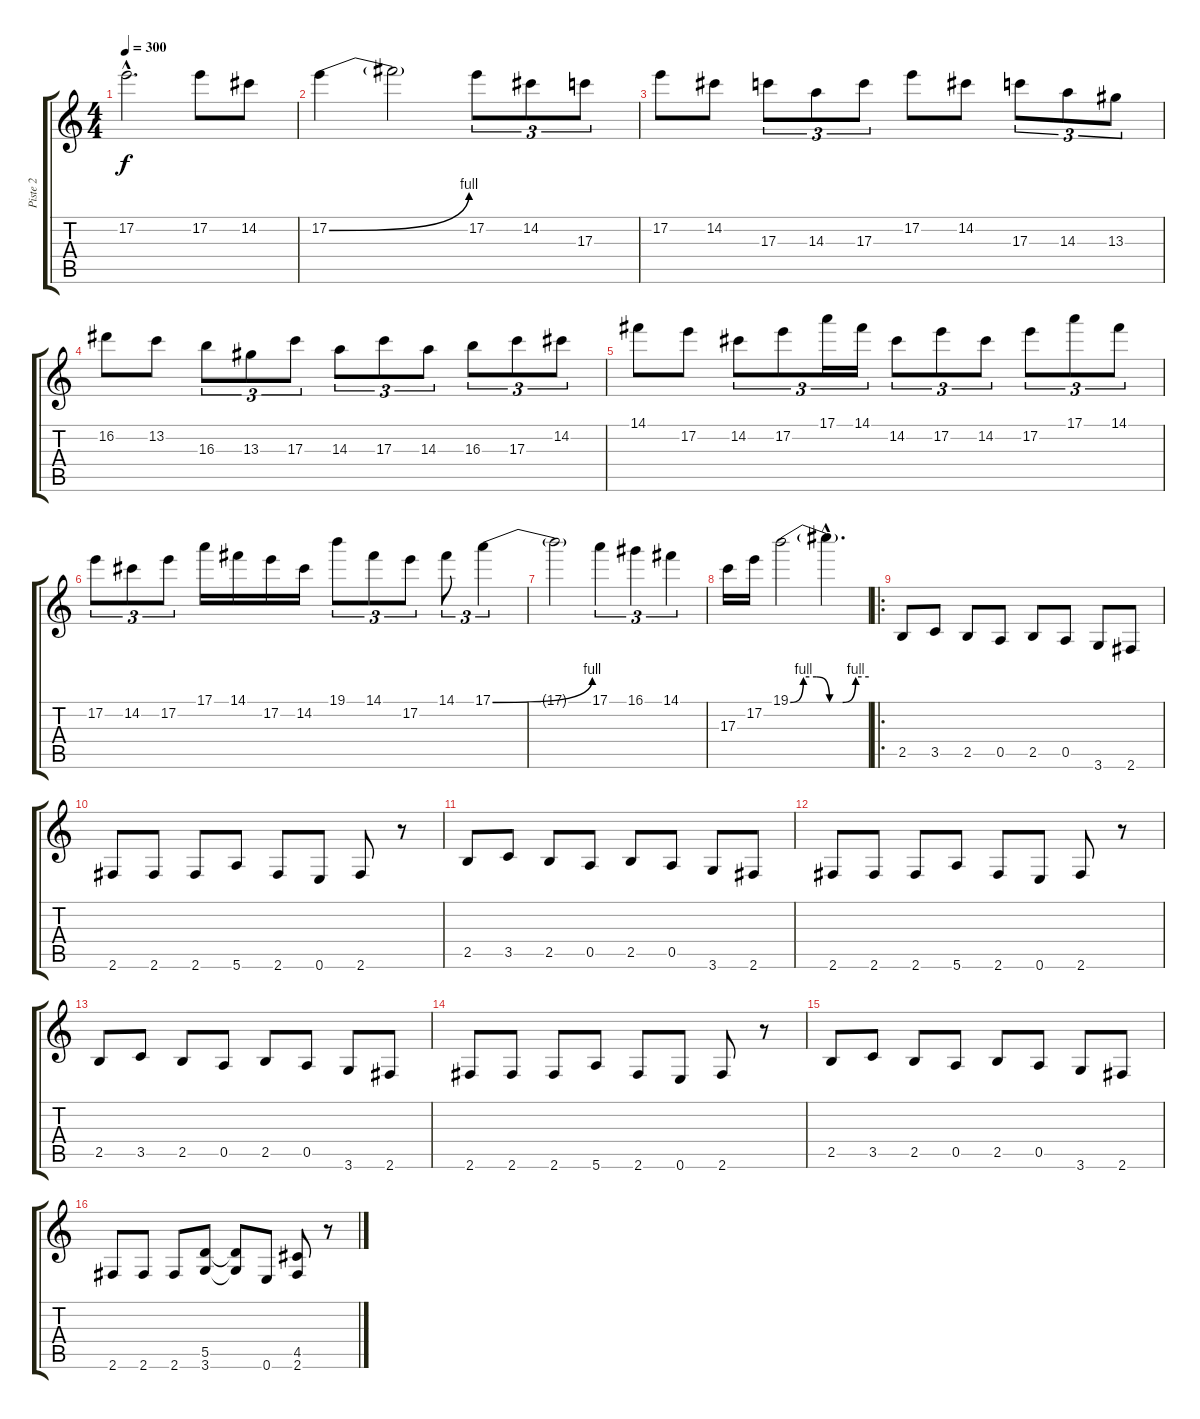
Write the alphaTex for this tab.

\track ("Piste 2" "Piste 2") {instrument distortionguitar}
\staff {score tabs}
\tuning (E4 B3 G3 D3 A2 E2) {hide}
\ts (4 4)
\tempo 300
\clef g2
\ks c
17.2{hac t}.2{d dy f} 17.2.8 14.2.8 |
17.2{be (bend 0 0 60 4)}.4 17.2{t}.2 17.2.8{tu (3 2)} 14.2.8{tu (3 2)} 17.3.8{tu (3 2)} |
17.2.8 14.2.8 17.3.8{tu (3 2)} 14.3.8{tu (3 2)} 17.3.8{tu (3 2)} 17.2.8 14.2.8 17.3.8{tu (3 2)} 14.3.8{tu (3 2)} 13.3.8{tu (3 2)} |
16.2.8 13.2.8 16.3.8{tu (3 2)} 13.3.8{tu (3 2)} 17.3.8{tu (3 2)} 14.3.8{tu (3 2)} 17.3.8{tu (3 2)} 14.3.8{tu (3 2)} 16.3.8{tu (3 2)} 17.3.8{tu (3 2)} 14.2.8{tu (3 2)} |
14.1.8 17.2.8 14.2.8{tu (3 2)} 17.2.8{tu (3 2)} 17.1.16{tu (3 2)} 14.1.16{tu (3 2)} 14.2.8{tu (3 2)} 17.2.8{tu (3 2)} 14.2.8{tu (3 2)} 17.2.8{tu (3 2)} 17.1.8{tu (3 2)} 14.1.8{tu (3 2)} |
17.2.8{tu (3 2)} 14.2.8{tu (3 2)} 17.2.8{tu (3 2)} 17.1.16 14.1.16 17.2.16 14.2.16 19.1.8{tu (3 2)} 14.1.8{tu (3 2)} 17.2.8{tu (3 2)} 14.1.8{tu (3 2)} 17.1{be (bend 0 0 60 4)}.4{tu (3 2)} |
17.1{t}.2 17.1.4{tu (3 2)} 16.1.4{tu (3 2)} 14.1.4{tu (3 2)} |
17.3.16 17.2.16 19.1{be (custom 0 0 10 4 20 4 30 0 40 0 50 4 60 4)}.2 19.1{hac t}.4{d} |
\ro
2.5.8 3.5.8 2.5.8 0.5.8 2.5.8 0.5.8 3.6.8 2.6.8 |
2.6.8 2.6.8 2.6.8 5.6.8 2.6.8 0.6.8 2.6.8 r.8 |
2.5.8 3.5.8 2.5.8 0.5.8 2.5.8 0.5.8 3.6.8 2.6.8 |
2.6.8 2.6.8 2.6.8 5.6.8 2.6.8 0.6.8 2.6.8 r.8 |
2.5.8 3.5.8 2.5.8 0.5.8 2.5.8 0.5.8 3.6.8 2.6.8 |
2.6.8 2.6.8 2.6.8 5.6.8 2.6.8 0.6.8 2.6.8 r.8 |
2.5.8 3.5.8 2.5.8 0.5.8 2.5.8 0.5.8 3.6.8 2.6.8 |
2.6.8 2.6.8 2.6.8 (5.5 3.6).8 (5.5{t} 3.6{t}).8 0.6.8 (4.5 2.6).8 r.8
